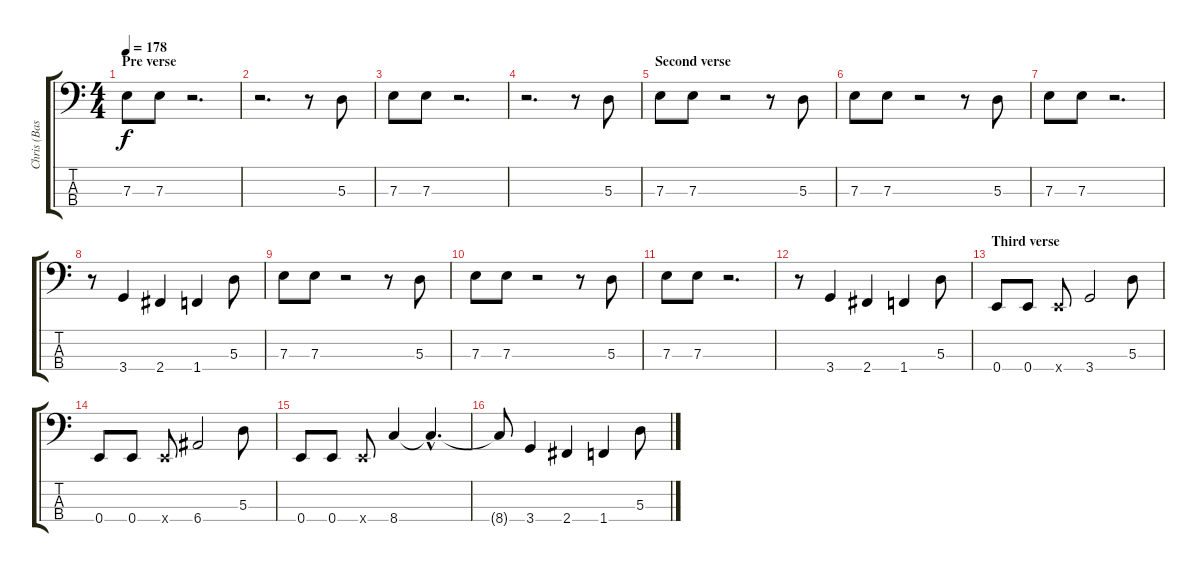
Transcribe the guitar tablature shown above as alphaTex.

\track ("Chris (Bass)" "Chris (Bas") {instrument electricbassfinger}
\staff {score tabs}
\tuning (G2 D2 A1 E1) {hide}
\ts (4 4)
\section ("" "Pre verse")
\tempo 178
\clef f4
\ks c
7.3.8{dy f} 7.3.8 r.2{d} |
r.2{d} r.8 5.3.8 |
7.3.8 7.3.8 r.2{d} |
r.2{d} r.8 5.3.8 |
\section ("" "Second verse")
7.3.8 7.3.8 r.2 r.8 5.3.8 |
7.3.8 7.3.8 r.2 r.8 5.3.8 |
7.3.8 7.3.8 r.2{d} |
r.8 3.4.4 2.4.4 1.4.4 5.3.8 |
7.3.8 7.3.8 r.2 r.8 5.3.8 |
7.3.8 7.3.8 r.2 r.8 5.3.8 |
7.3.8 7.3.8 r.2{d} |
r.8 3.4.4 2.4.4 1.4.4 5.3.8 |
\section ("" "Third verse")
0.4.8 0.4.8 0.4{x}.8 3.4.2 5.3.8 |
0.4.8 0.4.8 0.4{x}.8 6.4.2 5.3.8 |
0.4.8 0.4.8 0.4{x}.8 8.4.4 8.4{hac t}.4{d} |
8.4{t}.8 3.4.4 2.4.4 1.4.4 5.3.8
